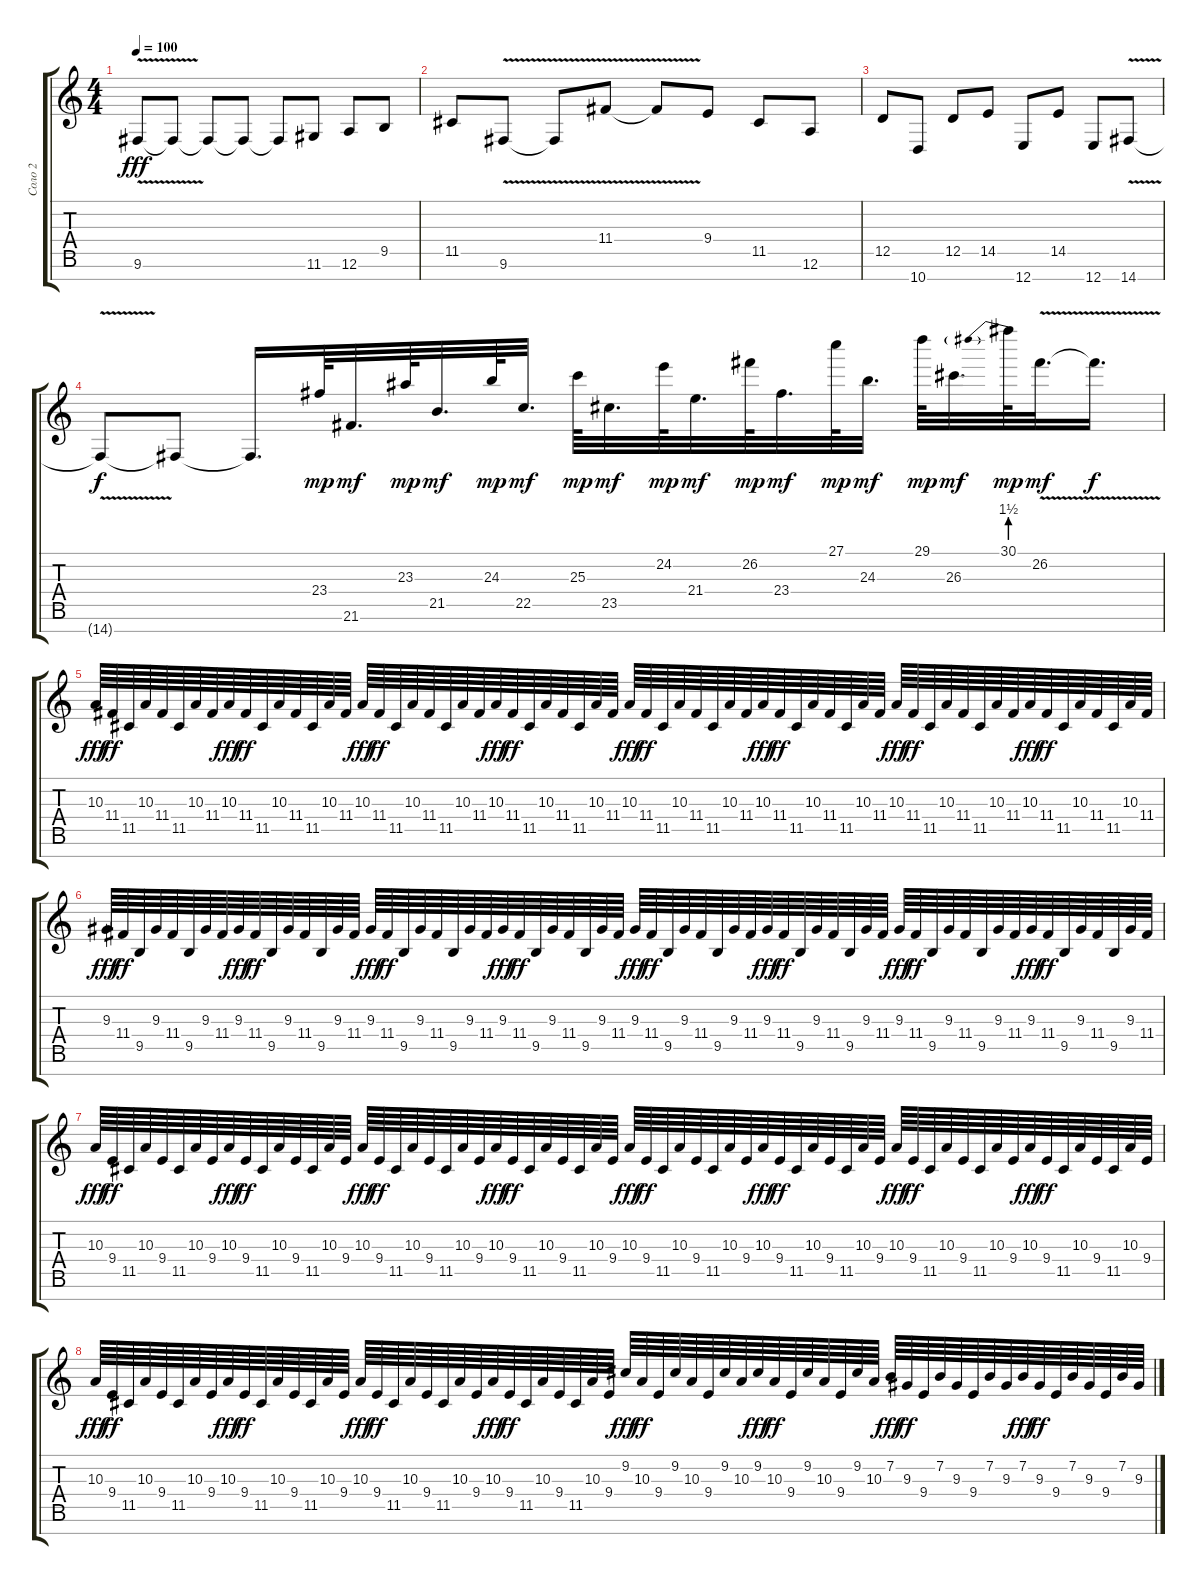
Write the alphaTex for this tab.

\track ("Соло 2" "Соло 2") {instrument lead1square}
\staff {score tabs}
\tuning (A4 E4 B3 G3 D3 A2 E2) {hide}
\ts (4 4)
\tempo 100
\clef g2
\ks c
9.6{v}.8{dy fff} 9.6{t}.8 9.6{t}.8 9.6{t}.8 9.6{t}.8 11.6.8 12.6.8 9.5.8 |
11.5.8 9.6{v}.8 9.6{t}.8 11.4{v}.8 11.4{t}.8 9.4.8 11.5.8 12.6.8 |
12.5.8 10.7.8 12.5.8 14.5.8 12.7.8 14.5.8 12.7.8 14.7{v}.8 |
14.7{t}.8{dy f} 14.7{t}.8 14.7{t}.16{d} 23.4.64{dy mp} 21.6.32{d dy mf} 23.3.64{dy mp} 21.5.32{d dy mf} 24.3.64{dy mp} 22.5.32{d dy mf} 25.3.64{dy mp} 23.5.32{d dy mf} 24.2.64{dy mp} 21.4.32{d dy mf} 26.2.64{dy mp} 23.4.32{d dy mf} 27.1.64{dy mp} 24.3.32{d dy mf} 29.1.64{dy mp} 26.3.32{d dy mf} 30.1{be (prebend 0 6 60 6)}.64{dy mp} 26.2{v}.32{d dy mf} 26.2{t}.16{d dy f} |
10.3.64{dy fff} 11.4.64{dy ff} 11.5.64 10.3.64 11.4.64 11.5.64 10.3.64 11.4.64 10.3.64{dy fff} 11.4.64{dy ff} 11.5.64 10.3.64 11.4.64 11.5.64 10.3.64 11.4.64 10.3.64{dy fff} 11.4.64{dy ff} 11.5.64 10.3.64 11.4.64 11.5.64 10.3.64 11.4.64 10.3.64{dy fff} 11.4.64{dy ff} 11.5.64 10.3.64 11.4.64 11.5.64 10.3.64 11.4.64 10.3.64{dy fff} 11.4.64{dy ff} 11.5.64 10.3.64 11.4.64 11.5.64 10.3.64 11.4.64 10.3.64{dy fff} 11.4.64{dy ff} 11.5.64 10.3.64 11.4.64 11.5.64 10.3.64 11.4.64 10.3.64{dy fff} 11.4.64{dy ff} 11.5.64 10.3.64 11.4.64 11.5.64 10.3.64 11.4.64 10.3.64{dy fff} 11.4.64{dy ff} 11.5.64 10.3.64 11.4.64 11.5.64 10.3.64 11.4.64 |
9.3.64{dy fff} 11.4.64{dy ff} 9.5.64 9.3.64 11.4.64 9.5.64 9.3.64 11.4.64 9.3.64{dy fff} 11.4.64{dy ff} 9.5.64 9.3.64 11.4.64 9.5.64 9.3.64 11.4.64 9.3.64{dy fff} 11.4.64{dy ff} 9.5.64 9.3.64 11.4.64 9.5.64 9.3.64 11.4.64 9.3.64{dy fff} 11.4.64{dy ff} 9.5.64 9.3.64 11.4.64 9.5.64 9.3.64 11.4.64 9.3.64{dy fff} 11.4.64{dy ff} 9.5.64 9.3.64 11.4.64 9.5.64 9.3.64 11.4.64 9.3.64{dy fff} 11.4.64{dy ff} 9.5.64 9.3.64 11.4.64 9.5.64 9.3.64 11.4.64 9.3.64{dy fff} 11.4.64{dy ff} 9.5.64 9.3.64 11.4.64 9.5.64 9.3.64 11.4.64 9.3.64{dy fff} 11.4.64{dy ff} 9.5.64 9.3.64 11.4.64 9.5.64 9.3.64 11.4.64 |
10.3.64{dy fff} 9.4.64{dy ff} 11.5.64 10.3.64 9.4.64 11.5.64 10.3.64 9.4.64 10.3.64{dy fff} 9.4.64{dy ff} 11.5.64 10.3.64 9.4.64 11.5.64 10.3.64 9.4.64 10.3.64{dy fff} 9.4.64{dy ff} 11.5.64 10.3.64 9.4.64 11.5.64 10.3.64 9.4.64 10.3.64{dy fff} 9.4.64{dy ff} 11.5.64 10.3.64 9.4.64 11.5.64 10.3.64 9.4.64 10.3.64{dy fff} 9.4.64{dy ff} 11.5.64 10.3.64 9.4.64 11.5.64 10.3.64 9.4.64 10.3.64{dy fff} 9.4.64{dy ff} 11.5.64 10.3.64 9.4.64 11.5.64 10.3.64 9.4.64 10.3.64{dy fff} 9.4.64{dy ff} 11.5.64 10.3.64 9.4.64 11.5.64 10.3.64 9.4.64 10.3.64{dy fff} 9.4.64{dy ff} 11.5.64 10.3.64 9.4.64 11.5.64 10.3.64 9.4.64 |
10.3.64{dy fff} 9.4.64{dy ff} 11.5.64 10.3.64 9.4.64 11.5.64 10.3.64 9.4.64 10.3.64{dy fff} 9.4.64{dy ff} 11.5.64 10.3.64 9.4.64 11.5.64 10.3.64 9.4.64 10.3.64{dy fff} 9.4.64{dy ff} 11.5.64 10.3.64 9.4.64 11.5.64 10.3.64 9.4.64 10.3.64{dy fff} 9.4.64{dy ff} 11.5.64 10.3.64 9.4.64 11.5.64 10.3.64 9.4.64 9.2.64{dy fff} 10.3.64{dy ff} 9.4.64 9.2.64 10.3.64 9.4.64 9.2.64 10.3.64 9.2.64{dy fff} 10.3.64{dy ff} 9.4.64 9.2.64 10.3.64 9.4.64 9.2.64 10.3.64 7.2.64{dy fff} 9.3.64{dy ff} 9.4.64 7.2.64 9.3.64 9.4.64 7.2.64 9.3.64 7.2.64{dy fff} 9.3.64{dy ff} 9.4.64 7.2.64 9.3.64 9.4.64 7.2.64 9.3.64
